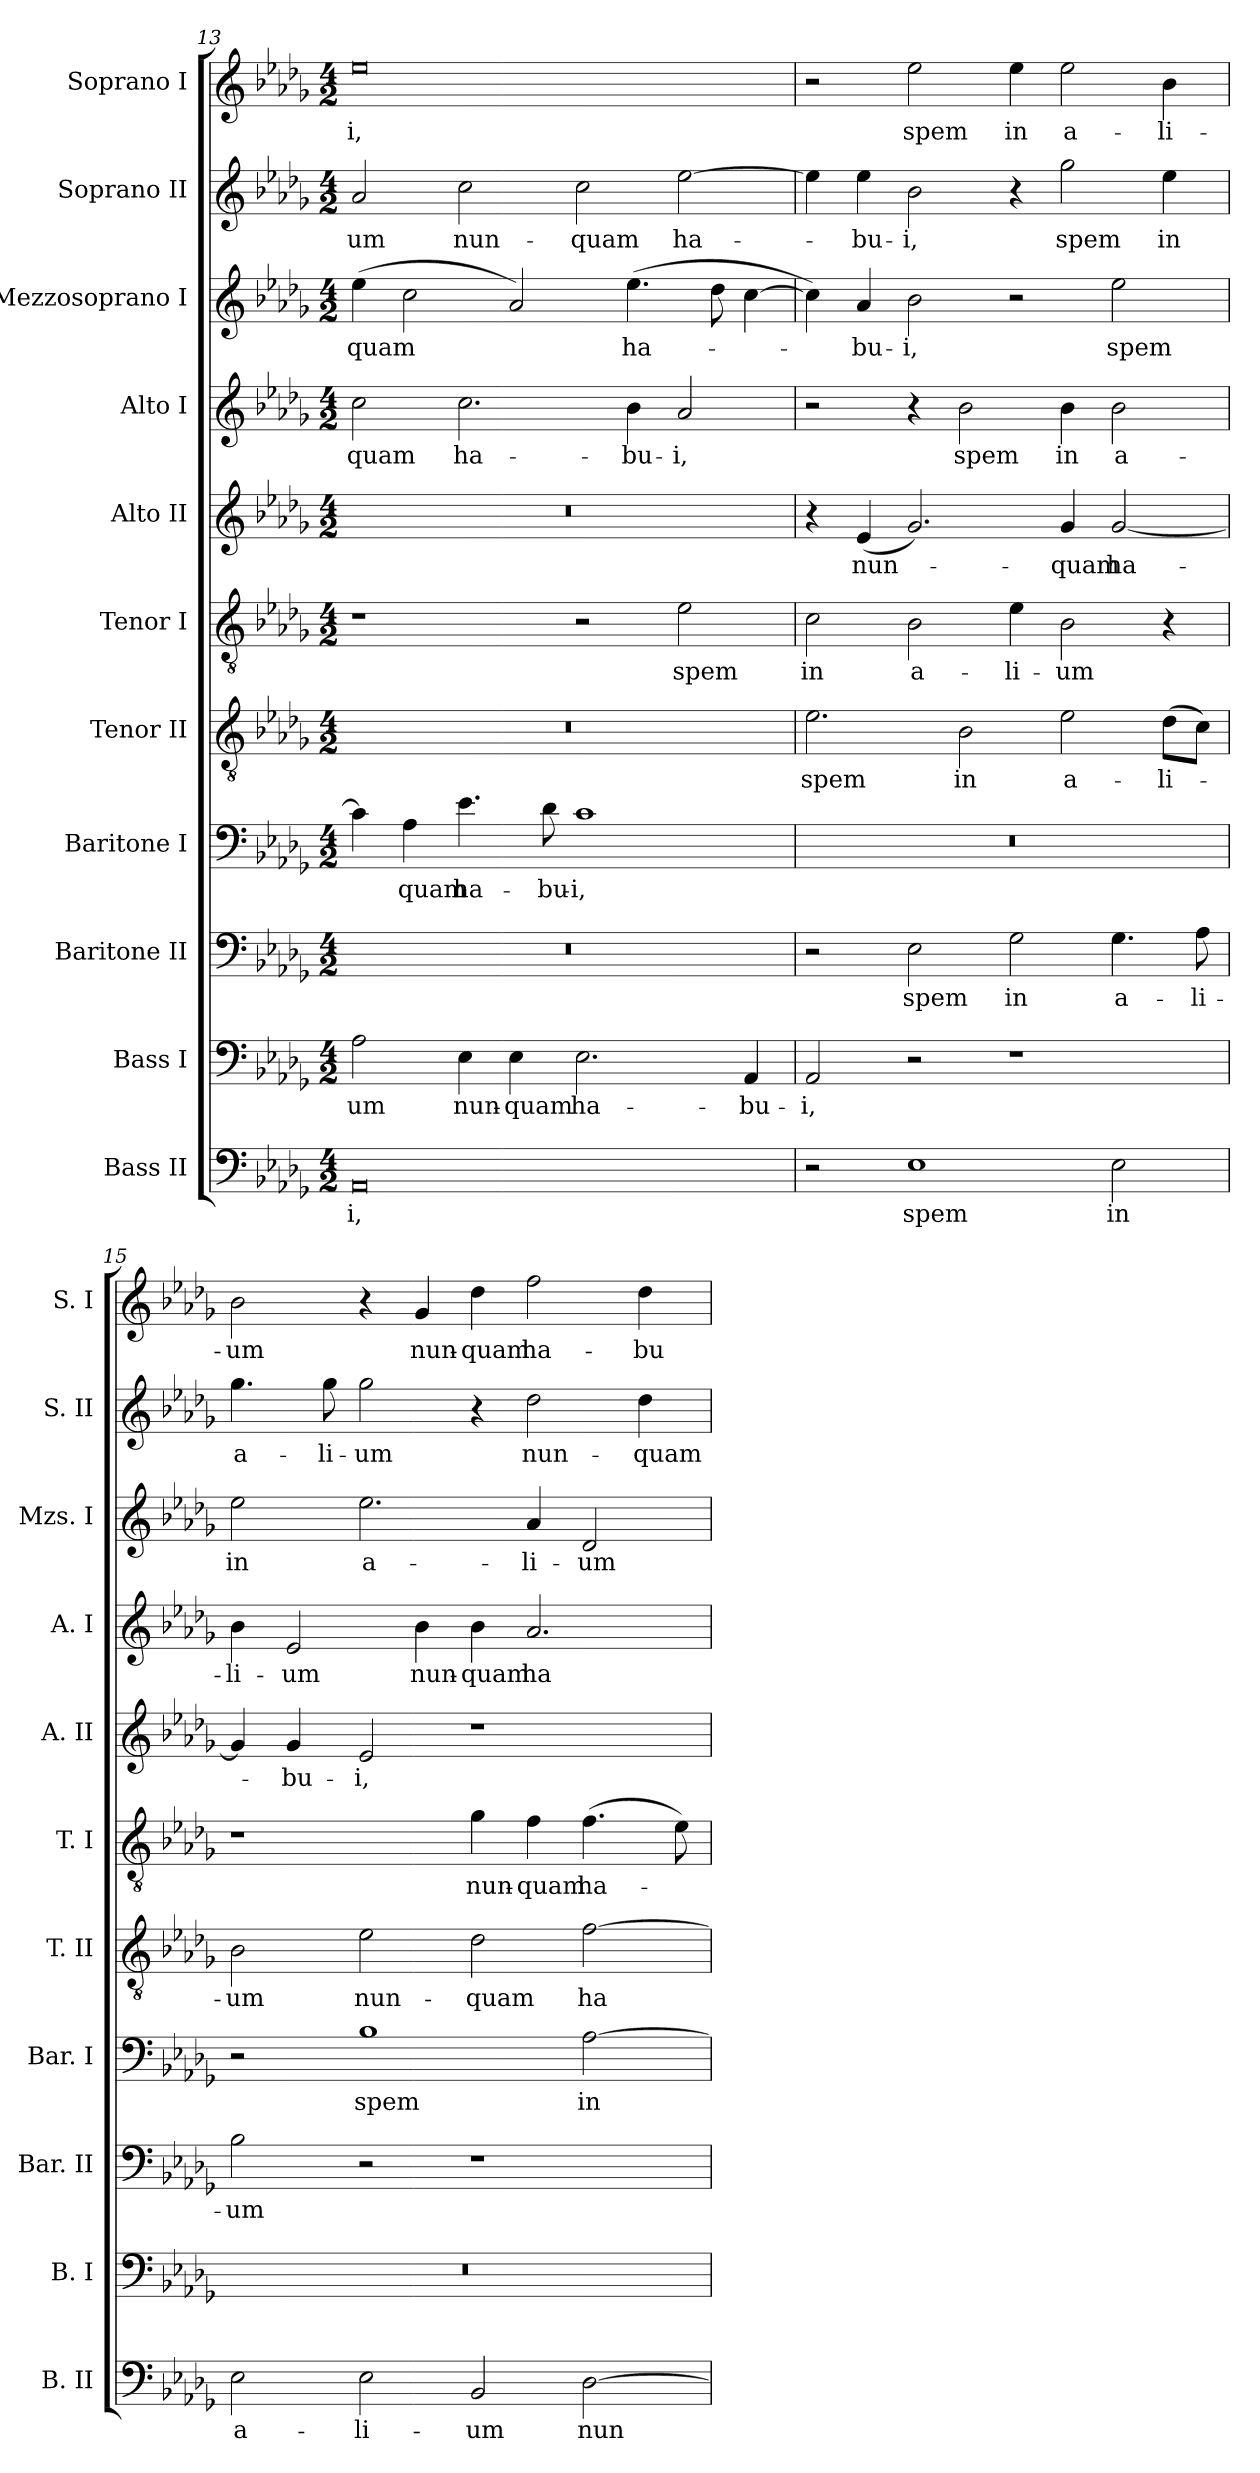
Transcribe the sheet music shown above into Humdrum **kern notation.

**kern	**text	**kern	**text	**kern	**text	**kern	**text	**kern	**text	**kern	**text	**kern	**text	**kern	**text	**kern	**text	**kern	**text	**kern	**text
*part11	*part11	*part10	*part10	*part9	*part9	*part8	*part8	*part7	*part7	*part6	*part6	*part5	*part5	*part4	*part4	*part3	*part3	*part2	*part2	*part1	*part1
*staff11	*staff11	*staff10	*staff10	*staff9	*staff9	*staff8	*staff8	*staff7	*staff7	*staff6	*staff6	*staff5	*staff5	*staff4	*staff4	*staff3	*staff3	*staff2	*staff2	*staff1	*staff1
*I"Bass II	*	*I"Bass I	*	*I"Baritone II	*	*I"Baritone I	*	*I"Tenor II	*	*I"Tenor I	*	*I"Alto II	*	*I"Alto I	*	*I"Mezzosoprano I	*	*I"Soprano II	*	*I"Soprano I	*
*I'B. II	*	*I'B. I	*	*I'Bar. II	*	*I'Bar. I	*	*I'T. II	*	*I'T. I	*	*I'A. II	*	*I'A. I	*	*I'Mzs. I	*	*I'S. II	*	*I'S. I	*
!!LO:PB:g=z
*clefF4	*	*clefF4	*	*clefF4	*	*clefF4	*	*clefGv2	*	*clefGv2	*	*clefG2	*	*clefG2	*	*clefG2	*	*clefG2	*	*clefG2	*
*k[b-e-a-d-g-]	*	*k[b-e-a-d-g-]	*	*k[b-e-a-d-g-]	*	*k[b-e-a-d-g-]	*	*k[b-e-a-d-g-]	*	*k[b-e-a-d-g-]	*	*k[b-e-a-d-g-]	*	*k[b-e-a-d-g-]	*	*k[b-e-a-d-g-]	*	*k[b-e-a-d-g-]	*	*k[b-e-a-d-g-]	*
*D-:	*	*D-:	*	*D-:	*	*D-:	*	*D-:	*	*D-:	*	*D-:	*	*D-:	*	*D-:	*	*D-:	*	*D-:	*
*M4/2	*	*M4/2	*	*M4/2	*	*M4/2	*	*M4/2	*	*M4/2	*	*M4/2	*	*M4/2	*	*M4/2	*	*M4/2	*	*M4/2	*
=13	=13	=13	=13	=13	=13	=13	=13	=13	=13	=13	=13	=13	=13	=13	=13	=13	=13	=13	=13	=13	=13
0AA-	-i,	2A-\	-um	0r	.	4c\]	.	0r	.	1r	.	0r	.	2cc\	-quam	(4ee-\	-quam	2a-/	-um	0ee-	-i,
.	.	.	.	.	.	4A-\	-quam	.	.	.	.	.	.	.	.	2cc\	.	.	.	.	.
.	.	4E-\	nun-	.	.	4.e-\	ha-	.	.	.	.	.	.	2.cc\	ha-	.	.	2cc\	nun-	.	.
.	.	4E-\	-quam	.	.	.	.	.	.	.	.	.	.	.	.	2a-/)	.	.	.	.	.
.	.	.	.	.	.	8d-\	-bu-	.	.	.	.	.	.	.	.	.	.	.	.	.	.
.	.	2.E-\	ha-	.	.	1c	-i,	.	.	2r	.	.	.	.	.	.	.	2cc\	-quam	.	.
.	.	.	.	.	.	.	.	.	.	.	.	.	.	4b-\	-bu-	(4.ee-\	ha-	.	.	.	.
.	.	.	.	.	.	.	.	.	.	2e-\	spem	.	.	2a-/	-i,	.	.	[2ee-\	ha-	.	.
.	.	.	.	.	.	.	.	.	.	.	.	.	.	.	.	8dd-\	.	.	.	.	.
.	.	4AA-/	-bu-	.	.	.	.	.	.	.	.	.	.	.	.	[4cc\	.	.	.	.	.
=14	=14	=14	=14	=14	=14	=14	=14	=14	=14	=14	=14	=14	=14	=14	=14	=14	=14	=14	=14	=14	=14
2r	.	2AA-/	-i,	2r	.	0r	.	2.e-\	spem	2c\	in	4r	.	2r	.	4cc\])	.	4ee-\]	.	2r	.
.	.	.	.	.	.	.	.	.	.	.	.	(4e-/	nun-	.	.	4a-/	-bu-	4ee-\	-bu-	.	.
1E-	spem	2r	.	2E-\	spem	.	.	.	.	2B-\	a-	2.g-/)	.	4r	.	2b-\	-i,	2b-\	-i,	2ee-\	spem
.	.	.	.	.	.	.	.	2B-\	in	.	.	.	.	2b-\	spem	.	.	.	.	.	.
.	.	1r	.	2G-\	in	.	.	.	.	4e-\	-li-	.	.	.	.	2r	.	4r	.	4ee-\	in
.	.	.	.	.	.	.	.	2e-\	a-	2B-\	-um	4g-/	-quam	4b-\	in	.	.	2gg-\	spem	2ee-\	a-
2E-\	in	.	.	4.G-\	a-	.	.	.	.	.	.	[2g-/	ha-	2b-\	a-	2ee-\	spem	.	.	.	.
.	.	.	.	.	.	.	.	(8d-\L	-li-	4r	.	.	.	.	.	.	.	4ee-\	in	4b-\	-li-
.	.	.	.	8A-\	-li-	.	.	8c\J)	.	.	.	.	.	.	.	.	.	.	.	.	.
!!LO:PB:g=z
=15	=15	=15	=15	=15	=15	=15	=15	=15	=15	=15	=15	=15	=15	=15	=15	=15	=15	=15	=15	=15	=15
2E-\	a-	0r	.	2B-\	-um	2r	.	2B-\	-um	1r	.	4g-/]	.	4b-\	-li-	2ee-\	in	4.gg-\	a-	2b-\	-um
.	.	.	.	.	.	.	.	.	.	.	.	4g-/	-bu-	2e-/	-um	.	.	.	.	.	.
.	.	.	.	.	.	.	.	.	.	.	.	.	.	.	.	.	.	8gg-\	-li-	.	.
2E-\	-li-	.	.	2r	.	1B-	spem	2e-\	nun-	.	.	2e-/	-i,	.	.	2.ee-\	a-	2gg-\	-um	4r	.
.	.	.	.	.	.	.	.	.	.	.	.	.	.	4b-\	nun-	.	.	.	.	4g-/	nun-
2BB-/	-um	.	.	1r	.	.	.	2d-\	-quam	4g-\	nun-	1r	.	4b-\	-quam	.	.	4r	.	4dd-\	-quam
.	.	.	.	.	.	.	.	.	.	4f\	-quam	.	.	2.a-/	ha-	4a-/	-li-	2dd-\	nun-	2ff\	ha-
[2D-\	nun-	.	.	.	.	[2A-\	in	[2f\	ha-	(4.f\	ha-	.	.	.	.	2d-/	-um	.	.	.	.
.	.	.	.	.	.	.	.	.	.	.	.	.	.	.	.	.	.	4dd-\	-quam	4dd-\	-bu-
.	.	.	.	.	.	.	.	.	.	8e-\)	.	.	.	.	.	.	.	.	.	.	.
=	=	=	=	=	=	=	=	=	=	=	=	=	=	=	=	=	=	=	=	=	=
*-	*-	*-	*-	*-	*-	*-	*-	*-	*-	*-	*-	*-	*-	*-	*-	*-	*-	*-	*-	*-	*-
